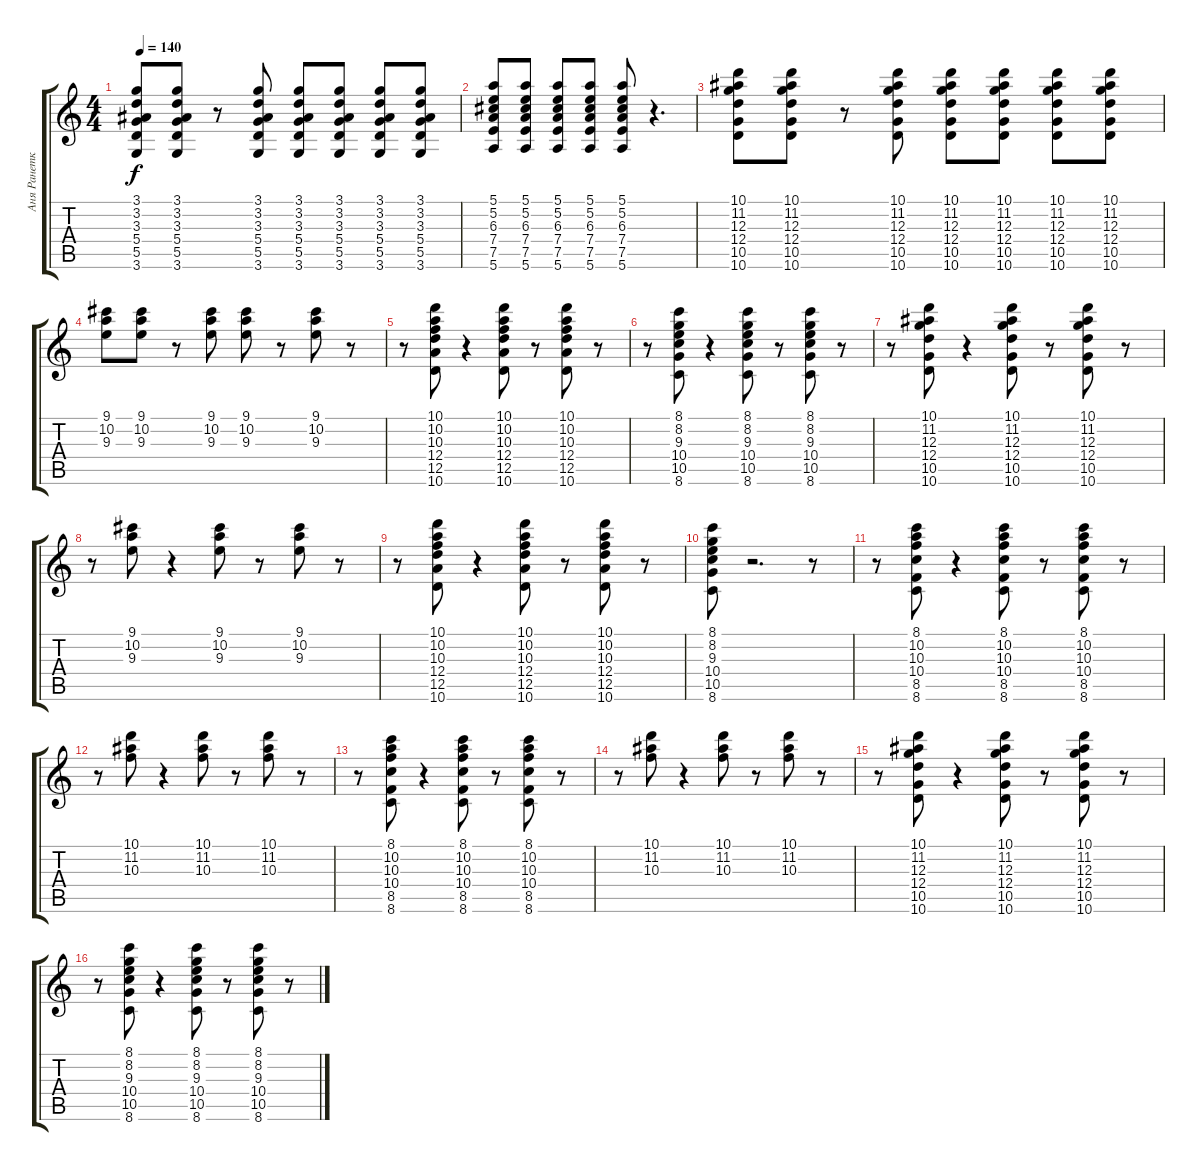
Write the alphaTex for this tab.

\track ("Аня Ранетка" "Аня Ранетк") {instrument distortionguitar}
\staff {score tabs}
\tuning (E4 B3 G3 D3 A2 E2) {hide}
\ts (4 4)
\tempo 140
\clef g2
\ks c
(3.1 3.2 3.3 5.4 5.5 3.6).8{dy f} (3.1 3.2 3.3 5.4 5.5 3.6).8 r.8 (3.1 3.2 3.3 5.4 5.5 3.6).8 (3.1 3.2 3.3 5.4 5.5 3.6).8 (3.1 3.2 3.3 5.4 5.5 3.6).8 (3.1 3.2 3.3 5.4 5.5 3.6).8 (3.1 3.2 3.3 5.4 5.5 3.6).8 |
(5.1 5.2 6.3 7.4 7.5 5.6).8 (5.1 5.2 6.3 7.4 7.5 5.6).8 (5.1 5.2 6.3 7.4 7.5 5.6).8 (5.1 5.2 6.3 7.4 7.5 5.6).8 (5.1 5.2 6.3 7.4 7.5 5.6).8 r.4{d} |
(10.1 11.2 12.3 12.4 10.5 10.6).8{volume 5} (10.1 11.2 12.3 12.4 10.5 10.6).8 r.8 (10.1 11.2 12.3 12.4 10.5 10.6).8 (10.1 11.2 12.3 12.4 10.5 10.6).8 (10.1 11.2 12.3 12.4 10.5 10.6).8 (10.1 11.2 12.3 12.4 10.5 10.6).8 (10.1 11.2 12.3 12.4 10.5 10.6).8 |
(9.1 10.2 9.3).8 (9.1 10.2 9.3).8 r.8 (9.1 10.2 9.3).8 (9.1 10.2 9.3).8 r.8 (9.1 10.2 9.3).8 r.8 |
r.8 (10.1 10.2 10.3 12.4 12.5 10.6).8 r.4 (10.1 10.2 10.3 12.4 12.5 10.6).8 r.8 (10.1 10.2 10.3 12.4 12.5 10.6).8 r.8 |
r.8 (8.1 8.2 9.3 10.4 10.5 8.6).8 r.4 (8.1 8.2 9.3 10.4 10.5 8.6).8 r.8 (8.1 8.2 9.3 10.4 10.5 8.6).8 r.8 |
r.8 (10.1 11.2 12.3 12.4 10.5 10.6).8 r.4 (10.1 11.2 12.3 12.4 10.5 10.6).8 r.8 (10.1 11.2 12.3 12.4 10.5 10.6).8 r.8 |
r.8 (9.1 10.2 9.3).8 r.4 (9.1 10.2 9.3).8 r.8 (9.1 10.2 9.3).8 r.8 |
r.8 (10.1 10.2 10.3 12.4 12.5 10.6).8 r.4 (10.1 10.2 10.3 12.4 12.5 10.6).8 r.8 (10.1 10.2 10.3 12.4 12.5 10.6).8 r.8 |
(8.1 8.2 9.3 10.4 10.5 8.6).8 r.2{d} r.8 |
r.8 (8.1 10.2 10.3 10.4 8.5 8.6).8 r.4 (8.1 10.2 10.3 10.4 8.5 8.6).8 r.8 (8.1 10.2 10.3 10.4 8.5 8.6).8 r.8 |
r.8 (10.1 11.2 10.3).8 r.4 (10.1 11.2 10.3).8 r.8 (10.1 11.2 10.3).8 r.8 |
r.8 (8.1 10.2 10.3 10.4 8.5 8.6).8 r.4 (8.1 10.2 10.3 10.4 8.5 8.6).8 r.8 (8.1 10.2 10.3 10.4 8.5 8.6).8 r.8 |
r.8 (10.1 11.2 10.3).8 r.4 (10.1 11.2 10.3).8 r.8 (10.1 11.2 10.3).8 r.8 |
r.8 (10.1 11.2 12.3 12.4 10.5 10.6).8 r.4 (10.1 11.2 12.3 12.4 10.5 10.6).8 r.8 (10.1 11.2 12.3 12.4 10.5 10.6).8 r.8 |
r.8 (8.1 8.2 9.3 10.4 10.5 8.6).8 r.4 (8.1 8.2 9.3 10.4 10.5 8.6).8 r.8 (8.1 8.2 9.3 10.4 10.5 8.6).8 r.8
